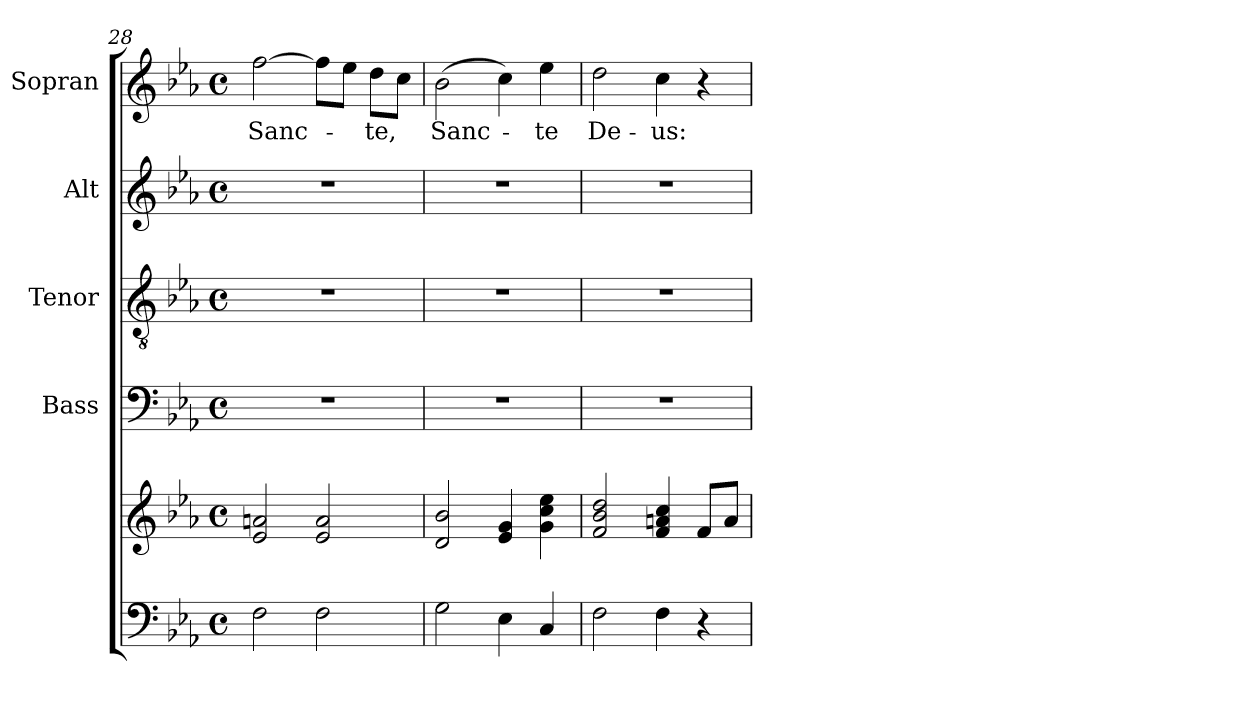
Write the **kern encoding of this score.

**kern	**kern	**kern	**kern	**kern	**kern	**text
*part5	*part5	*part4	*part3	*part2	*part1	*part1
*staff6	*staff5	*staff4	*staff3	*staff2	*staff1	*staff1
*	*	*I"Bass	*I"Tenor	*I"Alt	*I"Sopran	*
*	*	*I'B.	*I'T.	*I'A.	*I'S.	*
*clefF4	*clefG2	*clefF4	*clefGv2	*clefG2	*clefG2	*
*k[b-e-a-]	*k[b-e-a-]	*k[b-e-a-]	*k[b-e-a-]	*k[b-e-a-]	*k[b-e-a-]	*
*E-:	*E-:	*E-:	*E-:	*E-:	*E-:	*
*M4/4	*M4/4	*M4/4	*M4/4	*M4/4	*M4/4	*
*met(c)	*met(c)	*met(c)	*met(c)	*met(c)	*met(c)	*
=28	=28	=28	=28	=28	=28	=28
!	!	!	!	!	!	!LO:LY:b
2F\	2e-/ 2an/	1r	1r	1r	[2ff\	Sanc-
2F\	2e-/ 2a/	.	.	.	8ff\L]	.
.	.	.	.	.	8ee-\J	.
!	!	!	!	!	!	!LO:LY:b
.	.	.	.	.	8dd\L	-te,
.	.	.	.	.	8cc\J	.
=29	=29	=29	=29	=29	=29	=29
!	!	!	!	!	!	!LO:LY:b
2G\	2d/ 2b-/	1r	1r	1r	(>2b-\	Sanc-
4E-\	4e-/ 4g/	.	.	.	4cc\)	.
!	!	!	!	!	!	!LO:LY:b
4C/	4g\ 4cc\ 4ee-\	.	.	.	4ee-\	-te
!!LO:LB:g=z
=30	=30	=30	=30	=30	=30	=30
!	!	!	!	!	!	!LO:LY:b
2F\	2f/ 2b-/ 2dd/	1r	1r	1r	2dd\	De-
!	!	!	!	!	!	!LO:LY:b
4F\	4f/ 4an/ 4cc/	.	.	.	4cc\	-us:
4r	8f/L	.	.	.	4r	.
.	8a/J	.	.	.	.	.
=	=	=	=	=	=	=
*-	*-	*-	*-	*-	*-	*-
